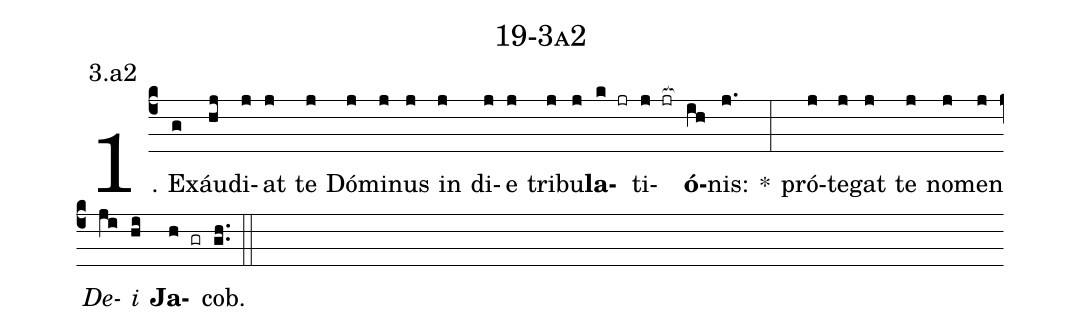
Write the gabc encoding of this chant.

name: 19-3a2;
annotation: 3.a2;
%%
(c4)1. Ex(g)áu(hj)di(j)at(j) te(j) Dó(j)mi(j)nus(j) in(j) di(j)e(j) tri(j)bu(j)<b>la</b>(k jr)ti(j jr[ocb:1{])<b>ó</b>(ih[ocb:0}])nis:(j.) *(:) pró(j)te(j)gat(j) te(j) no(j)men(j) <i>De</i>(ji)<i>i</i>(hi) <b>Ja</b>(h gr)cob.(gh..) (::)
